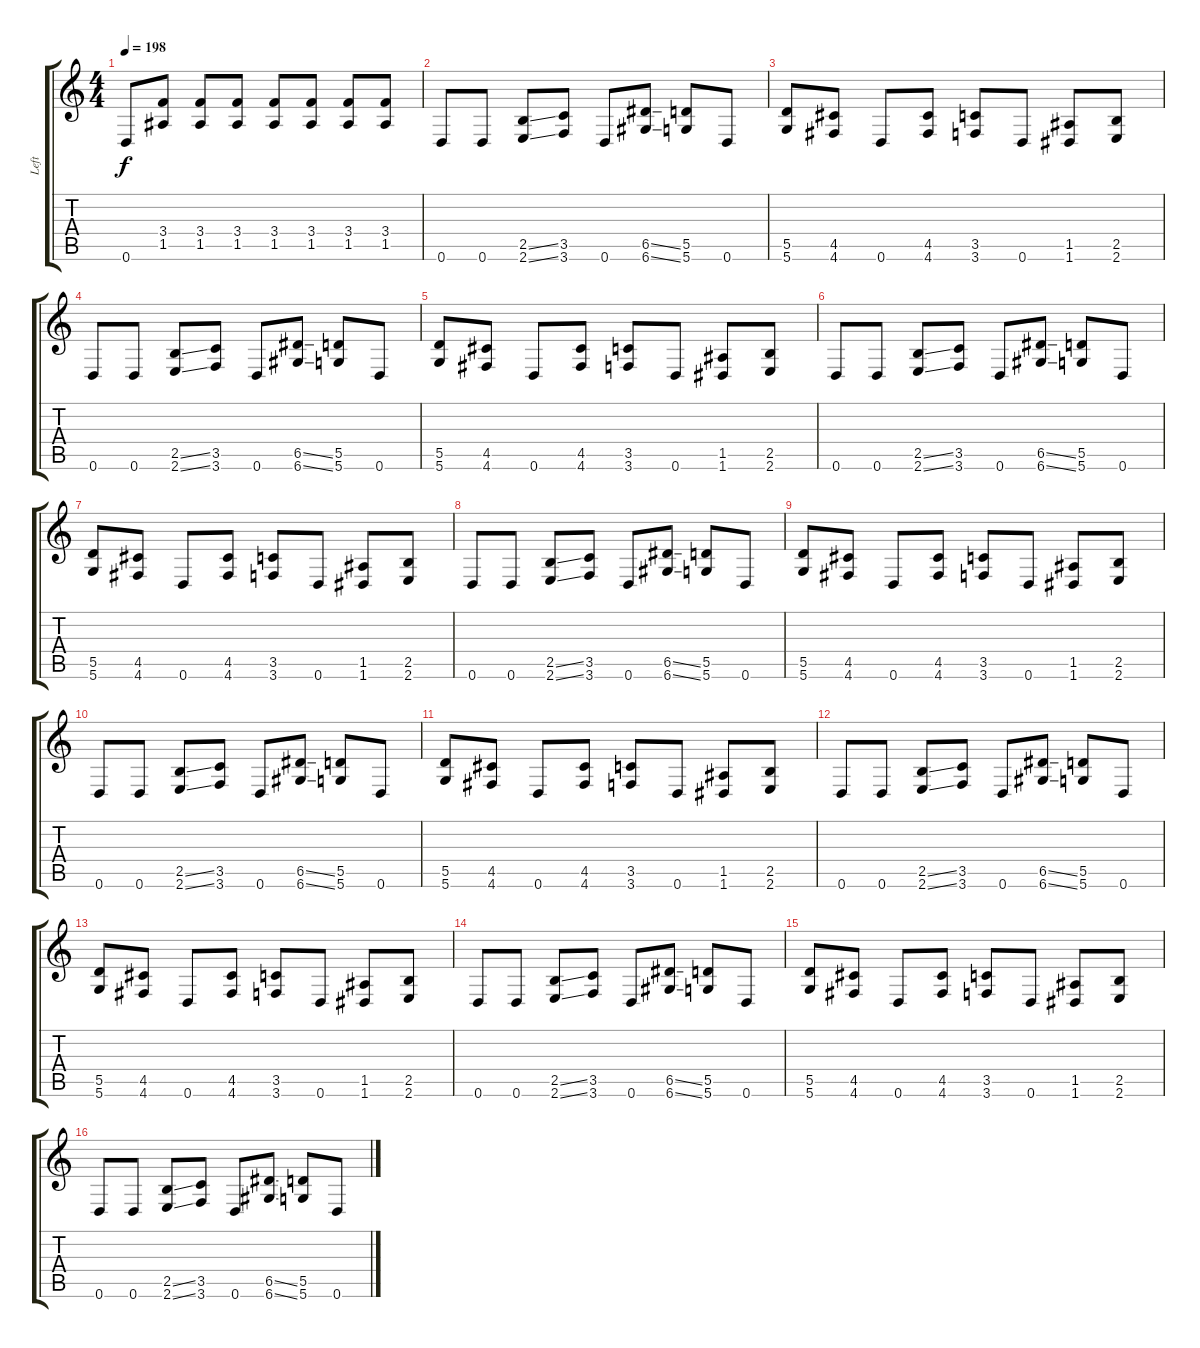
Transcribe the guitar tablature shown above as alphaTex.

\track ("Left" "Left") {instrument distortionguitar}
\staff {score tabs}
\tuning (E4 B3 G3 D3 A2 D2) {hide}
\ts (4 4)
\tempo 198
\clef g2
\ks c
0.6.8{dy f} (3.4 1.5).8 (3.4 1.5).8 (3.4 1.5).8 (3.4 1.5).8 (3.4 1.5).8 (3.4 1.5).8 (3.4 1.5).8 |
0.6.8 0.6.8 (2.5{ss} 2.6{ss}).8 (3.5 3.6).8 0.6.8 (6.5{ss} 6.6{ss}).8 (5.5 5.6).8 0.6.8 |
(5.5 5.6).8 (4.5 4.6).8 0.6.8 (4.5 4.6).8 (3.5 3.6).8 0.6.8 (1.5 1.6).8 (2.5 2.6).8 |
0.6.8 0.6.8 (2.5{ss} 2.6{ss}).8 (3.5 3.6).8 0.6.8 (6.5{ss} 6.6{ss}).8 (5.5 5.6).8 0.6.8 |
(5.5 5.6).8 (4.5 4.6).8 0.6.8 (4.5 4.6).8 (3.5 3.6).8 0.6.8 (1.5 1.6).8 (2.5 2.6).8 |
0.6.8 0.6.8 (2.5{ss} 2.6{ss}).8 (3.5 3.6).8 0.6.8 (6.5{ss} 6.6{ss}).8 (5.5 5.6).8 0.6.8 |
(5.5 5.6).8 (4.5 4.6).8 0.6.8 (4.5 4.6).8 (3.5 3.6).8 0.6.8 (1.5 1.6).8 (2.5 2.6).8 |
0.6.8 0.6.8 (2.5{ss} 2.6{ss}).8 (3.5 3.6).8 0.6.8 (6.5{ss} 6.6{ss}).8 (5.5 5.6).8 0.6.8 |
(5.5 5.6).8 (4.5 4.6).8 0.6.8 (4.5 4.6).8 (3.5 3.6).8 0.6.8 (1.5 1.6).8 (2.5 2.6).8 |
0.6.8 0.6.8 (2.5{ss} 2.6{ss}).8 (3.5 3.6).8 0.6.8 (6.5{ss} 6.6{ss}).8 (5.5 5.6).8 0.6.8 |
(5.5 5.6).8 (4.5 4.6).8 0.6.8 (4.5 4.6).8 (3.5 3.6).8 0.6.8 (1.5 1.6).8 (2.5 2.6).8 |
0.6.8 0.6.8 (2.5{ss} 2.6{ss}).8 (3.5 3.6).8 0.6.8 (6.5{ss} 6.6{ss}).8 (5.5 5.6).8 0.6.8 |
(5.5 5.6).8 (4.5 4.6).8 0.6.8 (4.5 4.6).8 (3.5 3.6).8 0.6.8 (1.5 1.6).8 (2.5 2.6).8 |
0.6.8 0.6.8 (2.5{ss} 2.6{ss}).8 (3.5 3.6).8 0.6.8 (6.5{ss} 6.6{ss}).8 (5.5 5.6).8 0.6.8 |
(5.5 5.6).8 (4.5 4.6).8 0.6.8 (4.5 4.6).8 (3.5 3.6).8 0.6.8 (1.5 1.6).8 (2.5 2.6).8 |
0.6.8 0.6.8 (2.5{ss} 2.6{ss}).8 (3.5 3.6).8 0.6.8 (6.5{ss} 6.6{ss}).8 (5.5 5.6).8 0.6.8
